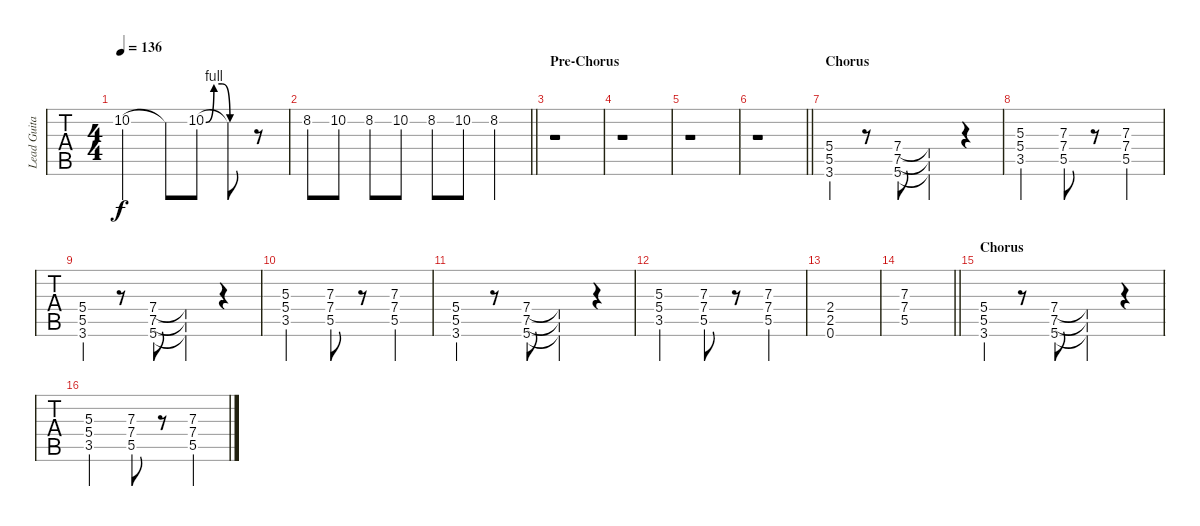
\track ("Lead Guitar" "Lead Guita") {instrument overdrivenguitar}
\staff {tabs}
\tuning (E4 B3 G3 D3 A2 E2) {hide}
\ts (4 4)
\tempo 136
\clef g2
\ks g
10.2.2{dy f} 10.2{t}.8 10.2{be (custom 0 0 10 4 20 4 30 0 60 0)}.8 10.2{t}.8 r.8 |
\barLineRight lightlight
8.2.8 10.2.8 8.2.8 10.2.8 8.2.8 10.2.8 8.2.4 |
\section ("" "Pre-Chorus")
r.1 |
r.1 |
r.1 |
\barLineRight lightlight
r.1 |
\section ("" "Chorus")
(5.4 5.5 3.6).4 r.8 (7.4 7.5 5.6).8 (7.4{t} 7.5{t} 5.6{t}).4 r.4 |
(5.3 5.4 3.5).2 (7.3{st} 7.4 5.5).8 r.8 (7.3 7.4 5.5).4 |
(5.4 5.5 3.6).4 r.8 (7.4 7.5 5.6).8 (7.4{t} 7.5{t} 5.6{t}).4 r.4 |
(5.3 5.4 3.5).2 (7.3{st} 7.4 5.5).8 r.8 (7.3 7.4 5.5).4 |
(5.4 5.5 3.6).4 r.8 (7.4 7.5 5.6).8 (7.4{t} 7.5{t} 5.6{t}).4 r.4 |
(5.3 5.4 3.5).2 (7.3{st} 7.4 5.5).8 r.8 (7.3 7.4 5.5).4 |
(2.4 2.5 0.6).1 |
\barLineRight lightlight
(7.3 7.4 5.5).1 |
\section ("" "Chorus")
(5.4 5.5 3.6).4 r.8 (7.4 7.5 5.6).8 (7.4{t} 7.5{t} 5.6{t}).4 r.4 |
(5.3 5.4 3.5).2 (7.3{st} 7.4 5.5).8 r.8 (7.3 7.4 5.5).4
